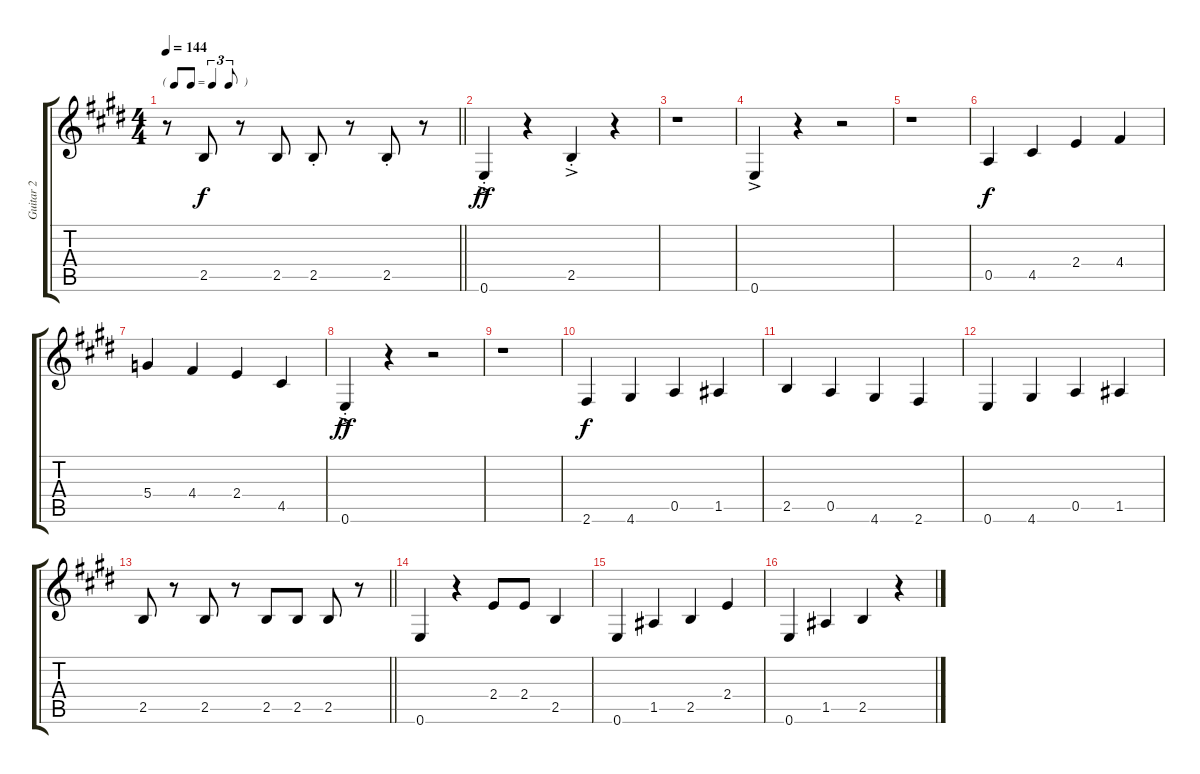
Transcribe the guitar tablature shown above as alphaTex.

\track ("Guitar 2" "Guitar 2") {instrument electricguitarclean}
\staff {score tabs}
\tuning (E4 B3 G3 D3 A2 E2) {hide}
\ts (4 4)
\tf triplet8th
\tempo 144
\clef g2
\barLineRight lightlight
\ks c#minor
r.8{dy f} 2.5.8 r.8 2.5.8 2.5{st}.8 r.8 2.5{st}.8 r.8 |
\ks e
0.6{ac st}.4{dy ff} r.4 2.5{ac st}.4 r.4 |
\ks c#minor
r.1 |
0.6{ac}.4 r.4 r.2 |
r.1 |
\ks e
0.5.4{dy f} 4.5.4 2.4.4 4.4.4 |
\ks c#minor
5.4.4 4.4.4 2.4.4 4.5.4 |
0.6{ac st}.4{dy ff} r.4 r.2 |
r.1 |
\ks e
2.6.4{dy f} 4.6.4 0.5.4 1.5.4 |
\ks c#minor
2.5.4 0.5.4 4.6.4 2.6.4 |
0.6.4 4.6.4 0.5.4 1.5.4 |
\barLineRight lightlight
2.5.8 r.8 2.5.8 r.8 2.5.8 2.5.8 2.5.8 r.8 |
\ks e
0.6.4 r.4 2.4.8 2.4.8 2.5.4 |
\ks c#minor
0.6.4 1.5.4 2.5.4 2.4.4 |
0.6.4 1.5.4 2.5.4 r.4
